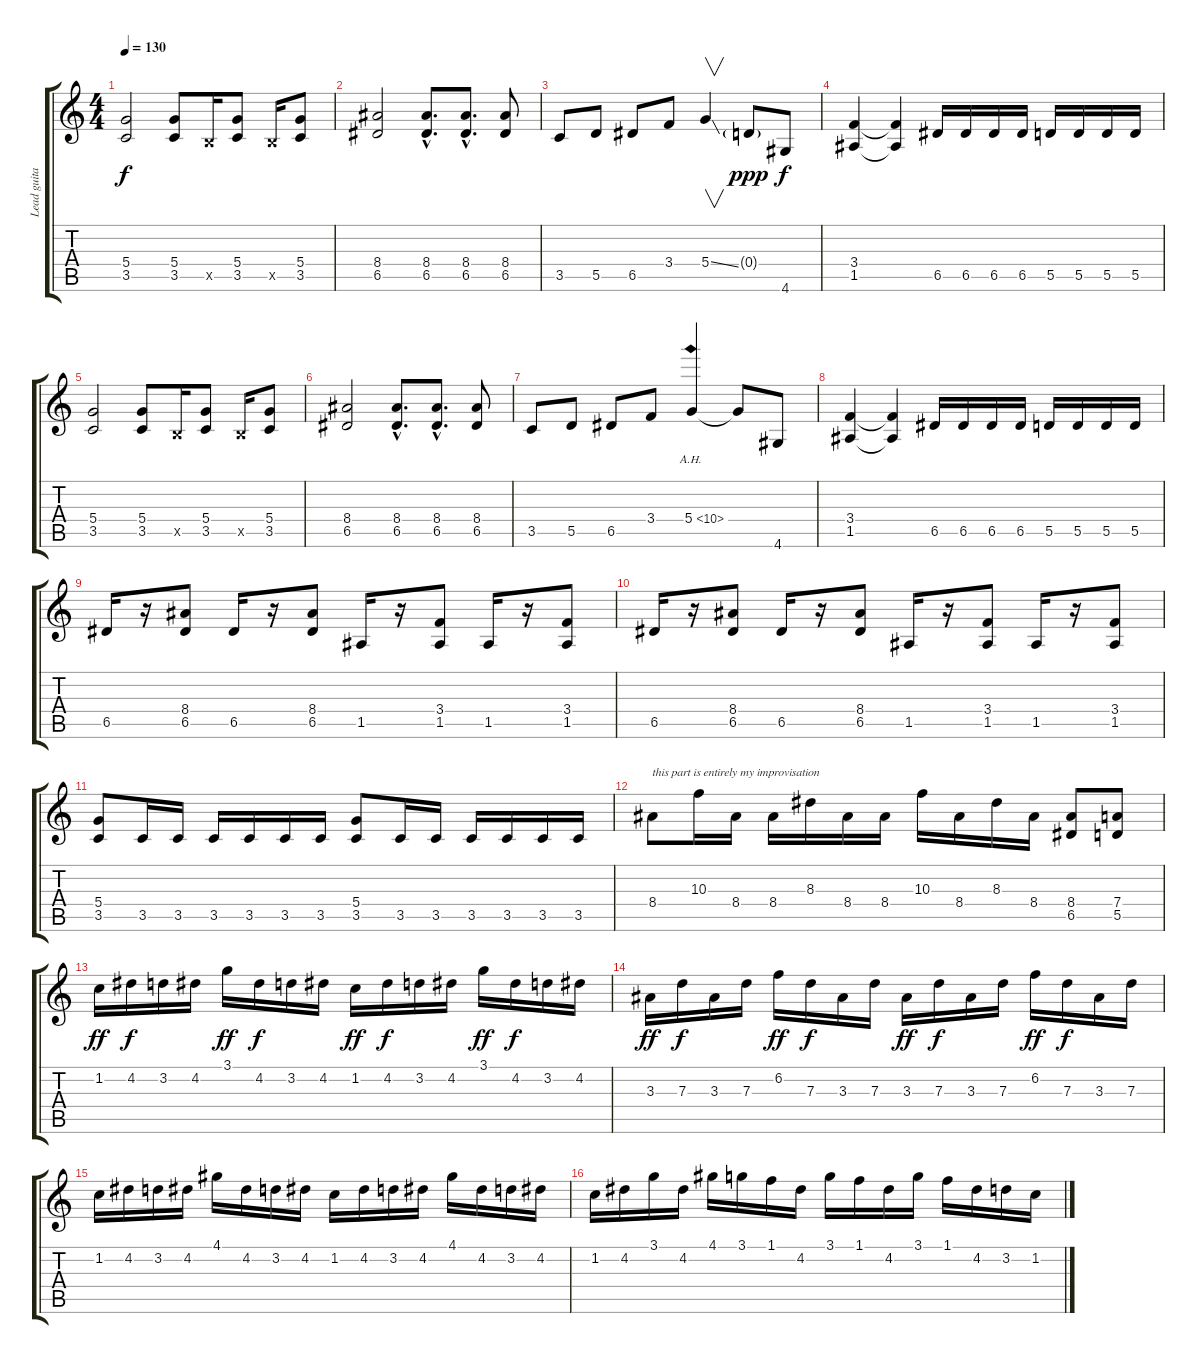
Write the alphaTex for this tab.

\track ("Lead guitar" "Lead guita") {instrument distortionguitar}
\staff {score tabs}
\tuning (E4 B3 G3 D3 A2 E2) {hide}
\ts (4 4)
\tempo 130
\clef g2
\ks c
(5.4 3.5).2{dy f} (5.4 3.5).8 2.5{x}.16 (5.4 3.5).8 2.5{x}.16 (5.4 3.5).8 |
(8.4 6.5).2 (8.4{hac} 6.5{hac}).8{d} (8.4{hac} 6.5{hac}).8{d} (8.4 6.5).8 |
3.5.8 5.5.8 6.5.8 3.4.8 5.4{ss}.4{v} 0.4{g}.8{dy ppp} 4.6.8{dy f} |
(3.4 1.5).4 (3.4{t} 1.5{t}).4 6.5.16 6.5.16 6.5.16 6.5.16 5.5.16 5.5.16 5.5.16 5.5.16 |
(5.4 3.5).2 (5.4 3.5).8 2.5{x}.16 (5.4 3.5).8 2.5{x}.16 (5.4 3.5).8 |
(8.4 6.5).2 (8.4{hac} 6.5{hac}).8{d} (8.4{hac} 6.5{hac}).8{d} (8.4 6.5).8 |
3.5.8 5.5.8 6.5.8 3.4.8 5.4{ah 5}.4 5.4{t}.8 4.6.8 |
(3.4 1.5).4 (3.4{t} 1.5{t}).4 6.5.16 6.5.16 6.5.16 6.5.16 5.5.16 5.5.16 5.5.16 5.5.16 |
6.5.16 r.16 (8.4 6.5).8 6.5.16 r.16 (8.4 6.5).8 1.5.16 r.16 (3.4 1.5).8 1.5.16 r.16 (3.4 1.5).8 |
6.5.16 r.16 (8.4 6.5).8 6.5.16 r.16 (8.4 6.5).8 1.5.16 r.16 (3.4 1.5).8 1.5.16 r.16 (3.4 1.5).8 |
(5.4 3.5).8 3.5.16 3.5.16 3.5.16 3.5.16 3.5.16 3.5.16 (5.4 3.5).8 3.5.16 3.5.16 3.5.16 3.5.16 3.5.16 3.5.16 |
8.4.8{txt "this part is entirely my improvisation"} 10.3.16 8.4.16 8.4.16 8.3.16 8.4.16 8.4.16 10.3.16 8.4.16 8.3.16 8.4.16 (8.4 6.5).8 (7.4 5.5).8 |
1.2.16{dy ff} 4.2.16{dy f} 3.2.16 4.2.16 3.1.16{dy ff} 4.2.16{dy f} 3.2.16 4.2.16 1.2.16{dy ff} 4.2.16{dy f} 3.2.16 4.2.16 3.1.16{dy ff} 4.2.16{dy f} 3.2.16 4.2.16 |
3.3.16{dy ff} 7.3.16{dy f} 3.3.16 7.3.16 6.2.16{dy ff} 7.3.16{dy f} 3.3.16 7.3.16 3.3.16{dy ff} 7.3.16{dy f} 3.3.16 7.3.16 6.2.16{dy ff} 7.3.16{dy f} 3.3.16 7.3.16 |
1.2.16 4.2.16 3.2.16 4.2.16 4.1.16 4.2.16 3.2.16 4.2.16 1.2.16 4.2.16 3.2.16 4.2.16 4.1.16 4.2.16 3.2.16 4.2.16 |
1.2.16 4.2.16 3.1.16 4.2.16 4.1.16 3.1.16 1.1.16 4.2.16 3.1.16 1.1.16 4.2.16 3.1.16 1.1.16 4.2.16 3.2.16 1.2.16
